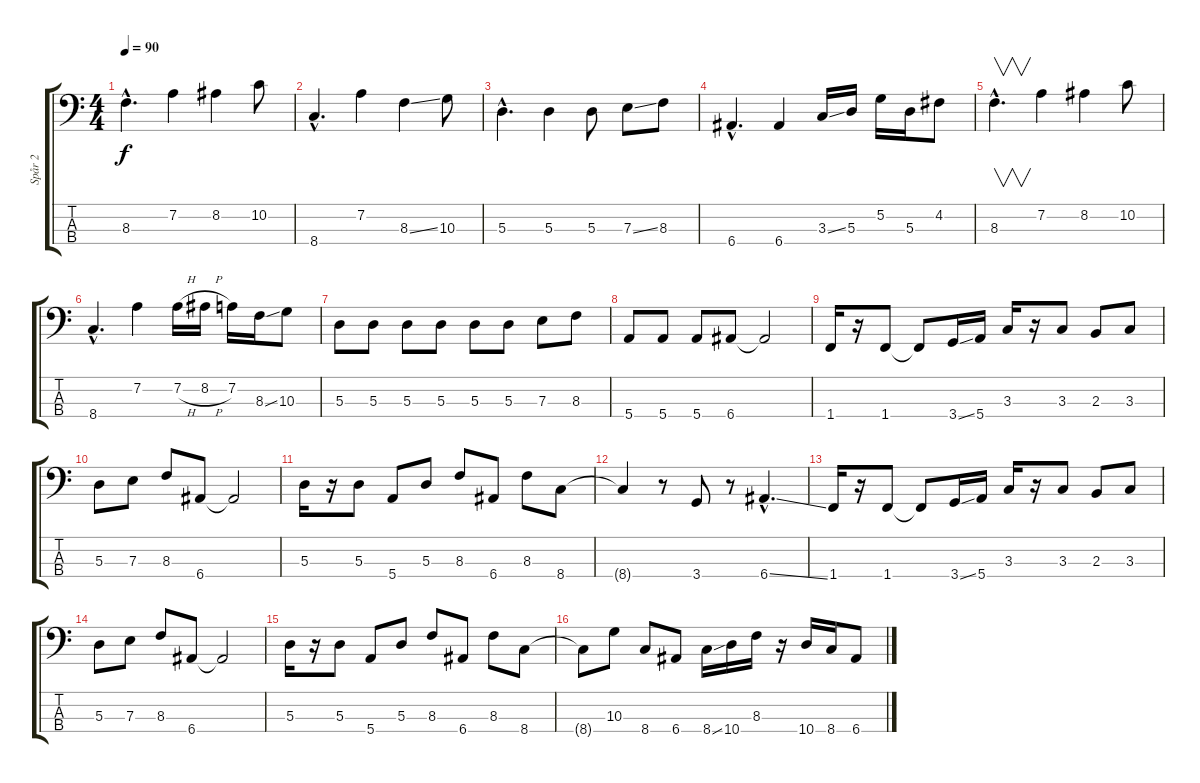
\track ("Spår 2" "Spår 2") {instrument electricbassfinger}
\staff {score tabs}
\tuning (G2 D2 A1 E1) {hide}
\ts (4 4)
\tempo 90
\clef f4
\ks c
8.3{hac}.4{d dy f} 7.2.4 8.2.4 10.2.8 |
8.4{hac}.4{d} 7.2.4 8.3{ss}.4 10.3.8 |
5.3{hac}.4{d} 5.3.4 5.3.8 7.3{ss}.8 8.3.8 |
6.4{hac}.4{d} 6.4.4 3.3{ss}.16 5.3.16 5.2.16 5.3.16 4.2.8 |
8.3{hac}.4{v d} 7.2.4 8.2.4 10.2.8 |
8.4{hac}.4{d} 7.2.4 7.2{h}.16 8.2{h}.16 7.2.16 8.3{ss}.16 10.3.8 |
5.3.8 5.3.8 5.3.8 5.3.8 5.3.8 5.3.8 7.3.8 8.3.8 |
5.4.8 5.4.8 5.4.8 6.4.8 6.4{t}.2 |
1.4.16 r.16 1.4.8 1.4{t}.8 3.4{ss}.16 5.4.16 3.3.16 r.16 3.3.8 2.3.8 3.3.8 |
5.3.8 7.3.8 8.3.8 6.4.8 6.4{t}.2 |
5.3.16 r.16 5.3.8 5.4.8 5.3.8 8.3.8 6.4.8 8.3.8 8.4.8 |
8.4{t}.4 r.8 3.4.8 r.8 6.4{ss hac}.4{d} |
1.4.16 r.16 1.4.8 1.4{t}.8 3.4{ss}.16 5.4.16 3.3.16 r.16 3.3.8 2.3.8 3.3.8 |
5.3.8 7.3.8 8.3.8 6.4.8 6.4{t}.2 |
5.3.16 r.16 5.3.8 5.4.8 5.3.8 8.3.8 6.4.8 8.3.8 8.4.8 |
8.4{t}.8 10.3.8 8.4.8 6.4.8 8.4{ss}.16 10.4.16 8.3.16 r.16 10.4.16 8.4.16 6.4.8
